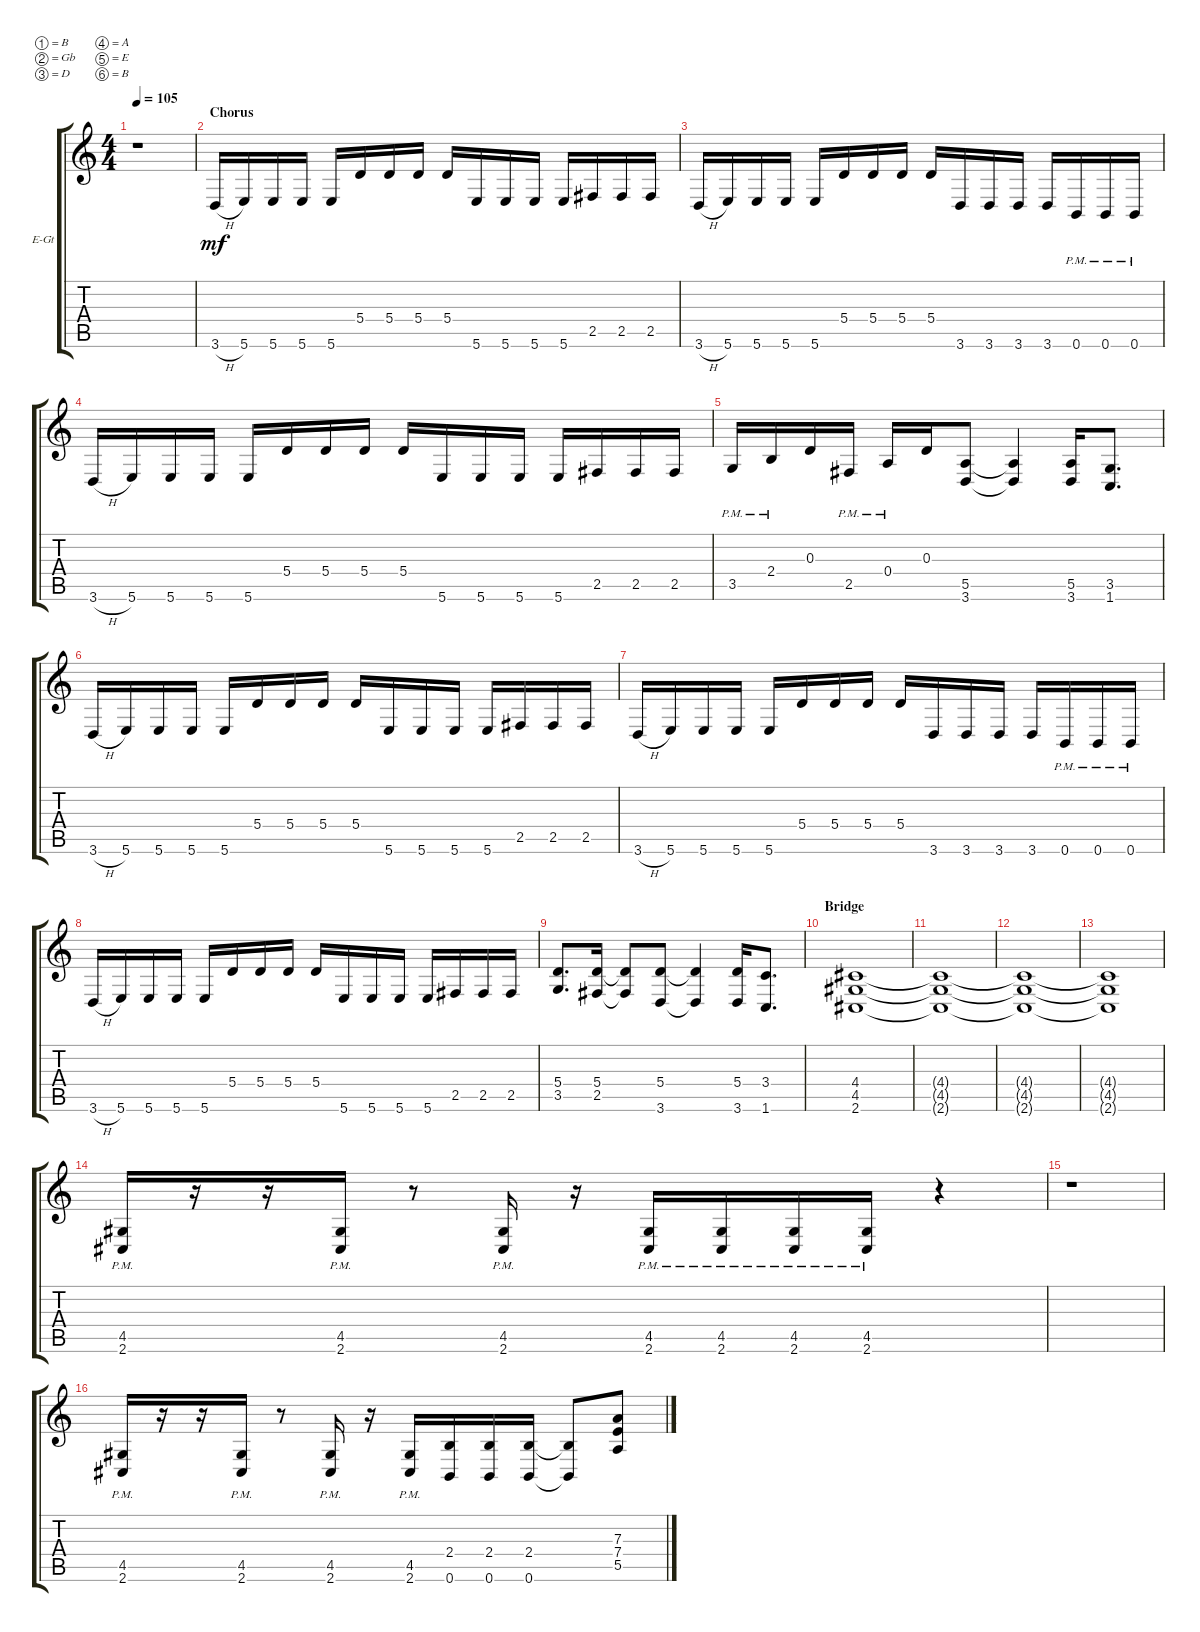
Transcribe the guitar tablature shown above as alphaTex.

\bracketExtendMode groupsimilarinstruments
\firstSystemTrackNameOrientation horizontal
\otherSystemsTrackNameOrientation horizontal
\track ("Electric Guitar 2" "E-Gt") {instrument distortionguitar}
\staff {score tabs}
\tuning (B3 Gb3 D3 A2 E2 B1)
\ts (4 4)
\tempo 105
\clef g2
\ks c
r.1{dy mf} |
\section ("" "Chorus")
3.6{h}.16 5.6.16 5.6.16 5.6.16 5.6.16 5.4.16 5.4.16 5.4.16 5.4.16 5.6.16 5.6.16 5.6.16 5.6.16 2.5.16 2.5.16 2.5.16 |
3.6{h}.16 5.6.16 5.6.16 5.6.16 5.6.16 5.4.16 5.4.16 5.4.16 5.4.16 3.6.16 3.6.16 3.6.16 3.6.16 0.6{pm}.16 0.6{pm}.16 0.6{pm}.16 |
3.6{h}.16 5.6.16 5.6.16 5.6.16 5.6.16 5.4.16 5.4.16 5.4.16 5.4.16 5.6.16 5.6.16 5.6.16 5.6.16 2.5.16 2.5.16 2.5.16 |
3.5{pm}.16 2.4{pm}.16 0.3.16 2.5{pm}.16 0.4{pm}.16 0.3.16 (3.6 5.5).8 (3.6{t} 5.5{t}).4 (3.6 5.5).16 (1.6 3.5).8{d} |
3.6{h}.16 5.6.16 5.6.16 5.6.16 5.6.16 5.4.16 5.4.16 5.4.16 5.4.16 5.6.16 5.6.16 5.6.16 5.6.16 2.5.16 2.5.16 2.5.16 |
3.6{h}.16 5.6.16 5.6.16 5.6.16 5.6.16 5.4.16 5.4.16 5.4.16 5.4.16 3.6.16 3.6.16 3.6.16 3.6.16 0.6{pm}.16 0.6{pm}.16 0.6{pm}.16 |
3.6{h}.16 5.6.16 5.6.16 5.6.16 5.6.16 5.4.16 5.4.16 5.4.16 5.4.16 5.6.16 5.6.16 5.6.16 5.6.16 2.5.16 2.5.16 2.5.16 |
(3.5 5.4).8{d} (2.5 5.4).16 (2.5{t} 5.4{t}).8 (3.6 5.4).8 (3.6{t} 5.4{t}).4 (3.6 5.4).16 (1.6 3.4).8{d} |
\section ("" "Bridge")
(2.6 4.5 4.4).1 |
(4.4{t} 4.5{t} 2.6{t}).1 |
(2.6{t} 4.5{t} 4.4{t}).1 |
(4.4{t} 4.5{t} 2.6{t}).1 |
(2.6{pm} 4.5{pm}).16 r.16 r.16 (2.6{pm} 4.5{pm}).16 r.8 (2.6{pm} 4.5{pm}).16 r.16 (2.6{pm} 4.5{pm}).16 (2.6{pm} 4.5{pm}).16 (2.6{pm} 4.5{pm}).16 (2.6{pm} 4.5{pm}).16 r.4 |
r.1 |
(2.6{pm} 4.5{pm}).16 r.16 r.16 (2.6{pm} 4.5{pm}).16 r.8 (2.6{pm} 4.5{pm}).16 r.16 (2.6{pm} 4.5{pm}).16 (0.6 2.4).16 (0.6 2.4).16 (0.6 2.4).16 (0.6{t} 2.4{t}).8 (5.5 7.3 7.4).8
